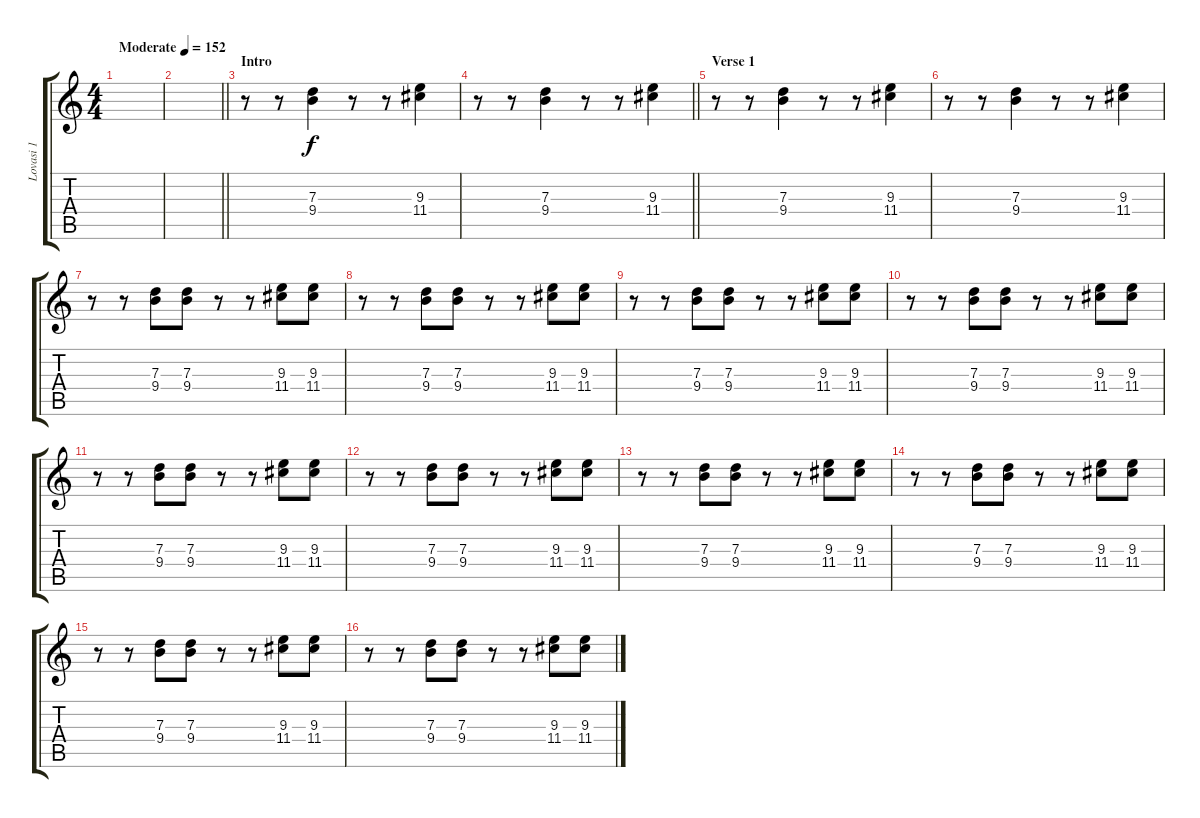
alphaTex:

\track ("Lovasi 1" "Lovasi 1") {instrument electricguitarclean}
\staff {score tabs}
\tuning (E4 B3 G3 D3 A2 E2) {hide}
\ts (4 4)
\tempo (152 "Moderate")
\clef g2
\ks c
|
\barLineRight lightlight
|
\section ("" "Intro")
r.8 r.8 (7.3 9.4).4 r.8 r.8 (9.3 11.4).4 |
\barLineRight lightlight
r.8 r.8 (7.3 9.4).4 r.8 r.8 (9.3 11.4).4 |
\section ("" "Verse 1")
r.8 r.8 (7.3 9.4).4 r.8 r.8 (9.3 11.4).4 |
r.8 r.8 (7.3 9.4).4 r.8 r.8 (9.3 11.4).4 |
r.8 r.8 (7.3 9.4).8 (7.3 9.4).8 r.8 r.8 (9.3 11.4).8 (9.3 11.4).8 |
r.8 r.8 (7.3 9.4).8 (7.3 9.4).8 r.8 r.8 (9.3 11.4).8 (9.3 11.4).8 |
r.8 r.8 (7.3 9.4).8 (7.3 9.4).8 r.8 r.8 (9.3 11.4).8 (9.3 11.4).8 |
r.8 r.8 (7.3 9.4).8 (7.3 9.4).8 r.8 r.8 (9.3 11.4).8 (9.3 11.4).8 |
r.8 r.8 (7.3 9.4).8 (7.3 9.4).8 r.8 r.8 (9.3 11.4).8 (9.3 11.4).8 |
r.8 r.8 (7.3 9.4).8 (7.3 9.4).8 r.8 r.8 (9.3 11.4).8 (9.3 11.4).8 |
r.8 r.8 (7.3 9.4).8 (7.3 9.4).8 r.8 r.8 (9.3 11.4).8 (9.3 11.4).8 |
r.8 r.8 (7.3 9.4).8 (7.3 9.4).8 r.8 r.8 (9.3 11.4).8 (9.3 11.4).8 |
r.8 r.8 (7.3 9.4).8 (7.3 9.4).8 r.8 r.8 (9.3 11.4).8 (9.3 11.4).8 |
r.8 r.8 (7.3 9.4).8 (7.3 9.4).8 r.8 r.8 (9.3 11.4).8 (9.3 11.4).8
